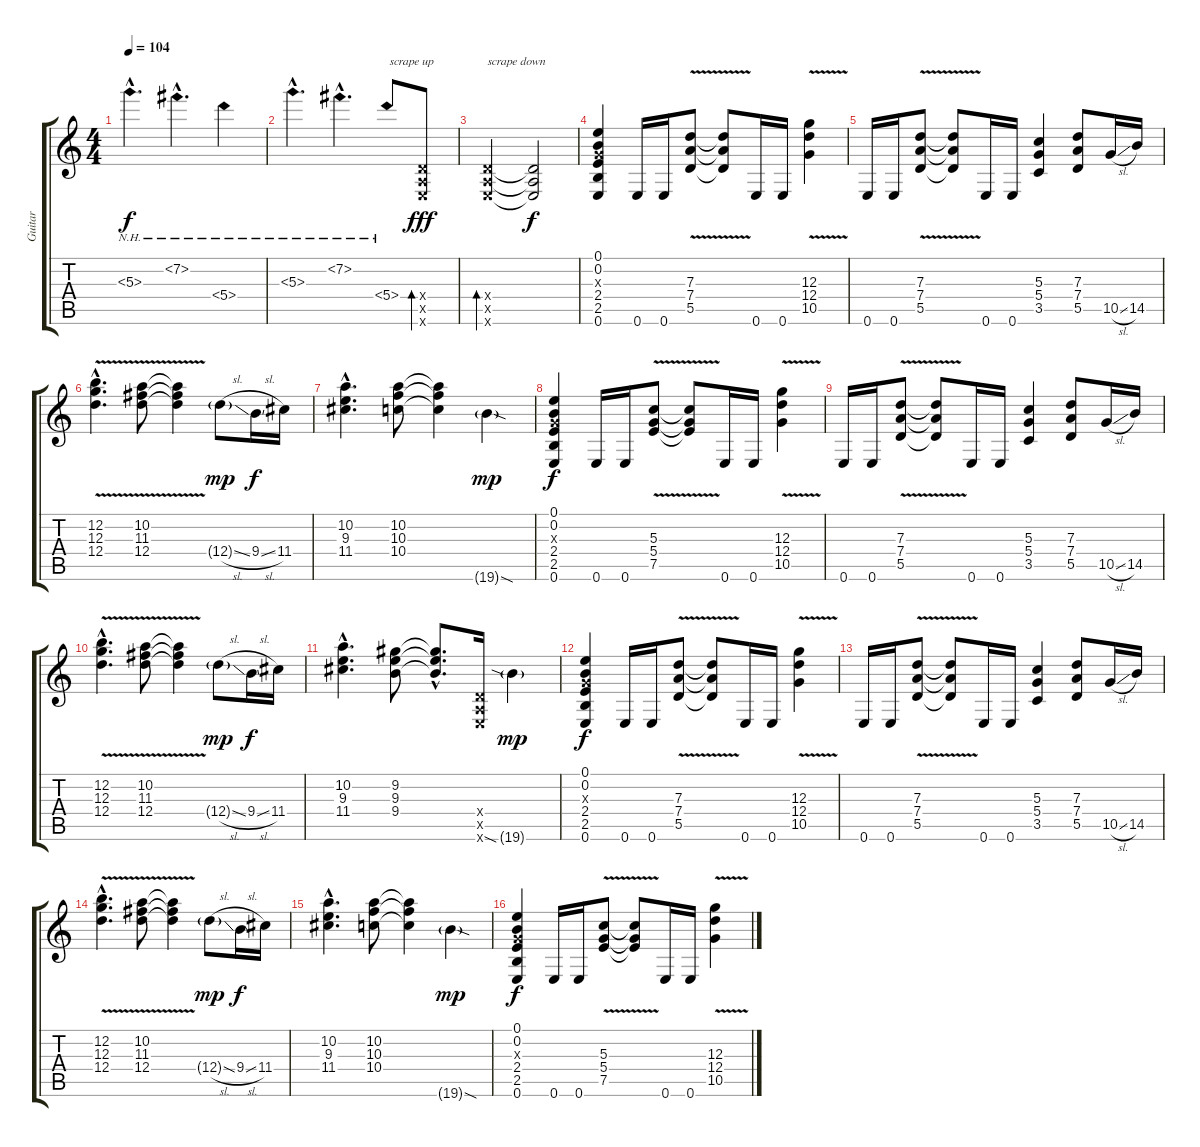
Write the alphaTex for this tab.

\track ("Guitar" "Guitar") {instrument distortionguitar}
\staff {score tabs}
\tuning (E4 B3 G3 D3 A2 E2) {hide}
\ts (4 4)
\tempo 104
\clef g2
\ks c
5.3{nh hac}.4{d dy f} 7.2{nh hac}.4{d} 5.4{nh}.4 |
5.3{nh hac}.4{d} 7.2{nh hac}.4{d} 5.4{nh}.8{txt " scrape up  "} (0.4{x} 0.5{x} 0.6{x}).8{bd 480 dy fff instrument distortionguitar} |
(0.4{x} 0.5{x} 0.6{x}).2{bd 480 txt "scrape down"} (0.4{t} 0.5{t} 0.6{t}).2{dy f} |
(0.1 0.2 0.3{x} 2.4 2.5 0.6).4{volume 11} 0.6.16 0.6.16 (7.3{v} 7.4{v} 5.5{v}).8 (7.3{t} 7.4{t} 5.5{t}).8 0.6.16 0.6.16 (12.3{v} 12.4{v} 10.5{v}).4 |
0.6.16 0.6.16 (7.3{v} 7.4{v} 5.5{v}).8 (7.3{t} 7.4{t} 5.5{t}).8 0.6.16 0.6.16 (5.3 5.4 3.5).4 (7.3 7.4 5.5).8 10.5{sl}.16 14.5.16 |
(12.2{v hac} 12.3{v hac} 12.4{v hac}).4{d} (10.2{v} 11.3{v} 12.4{v}).8 (10.2{t} 11.3{t} 12.4{t}).4 12.4{sl g}.8{dy mp} 9.4{sl}.16{dy f} 11.4.16 |
(10.2{hac} 9.3{hac} 11.4{hac}).4{d} (10.2 10.3 10.4).8 (10.2{t} 10.3{t} 10.4{t}).4 19.6{sod g}.4{dy mp} |
(0.1 0.2 0.3{x} 2.4 2.5 0.6).4{dy f} 0.6.16 0.6.16 (5.3{v} 5.4{v} 7.5{v}).8 (5.3{t} 5.4{t} 7.5{t}).8 0.6.16 0.6.16 (12.3{v} 12.4{v} 10.5{v}).4 |
0.6.16 0.6.16 (7.3{v} 7.4{v} 5.5{v}).8 (7.3{t} 7.4{t} 5.5{t}).8 0.6.16 0.6.16 (5.3 5.4 3.5).4 (7.3 7.4 5.5).8 10.5{sl}.16 14.5.16 |
(12.2{v hac} 12.3{v hac} 12.4{v hac}).4{d} (10.2{v} 11.3{v} 12.4{v}).8 (10.2{t} 11.3{t} 12.4{t}).4 12.4{sl g}.8{dy mp} 9.4{sl}.16{dy f} 11.4.16 |
(10.2{hac} 9.3{hac} 11.4{hac}).4{d} (9.2 9.3 9.4).8 (9.2{hac t} 9.3{hac t} 9.4{hac t}).8{d} (0.4{x} 0.5{x} 0.6{x}).16 19.6{sia g}.4{dy mp} |
(0.1 0.2 0.3{x} 2.4 2.5 0.6).4{dy f} 0.6.16 0.6.16 (7.3{v} 7.4{v} 5.5{v}).8 (7.3{t} 7.4{t} 5.5{t}).8 0.6.16 0.6.16 (12.3{v} 12.4{v} 10.5{v}).4 |
0.6.16 0.6.16 (7.3{v} 7.4{v} 5.5{v}).8 (7.3{t} 7.4{t} 5.5{t}).8 0.6.16 0.6.16 (5.3 5.4 3.5).4 (7.3 7.4 5.5).8 10.5{sl}.16 14.5.16 |
(12.2{v hac} 12.3{v hac} 12.4{v hac}).4{d} (10.2{v} 11.3{v} 12.4{v}).8 (10.2{t} 11.3{t} 12.4{t}).4 12.4{sl g}.8{dy mp} 9.4{sl}.16{dy f} 11.4.16 |
(10.2{hac} 9.3{hac} 11.4{hac}).4{d} (10.2 10.3 10.4).8 (10.2{t} 10.3{t} 10.4{t}).4 19.6{sod g}.4{dy mp} |
(0.1 0.2 0.3{x} 2.4 2.5 0.6).4{dy f} 0.6.16 0.6.16 (5.3{v} 5.4{v} 7.5{v}).8 (5.3{t} 5.4{t} 7.5{t}).8 0.6.16 0.6.16 (12.3{v} 12.4{v} 10.5{v}).4
